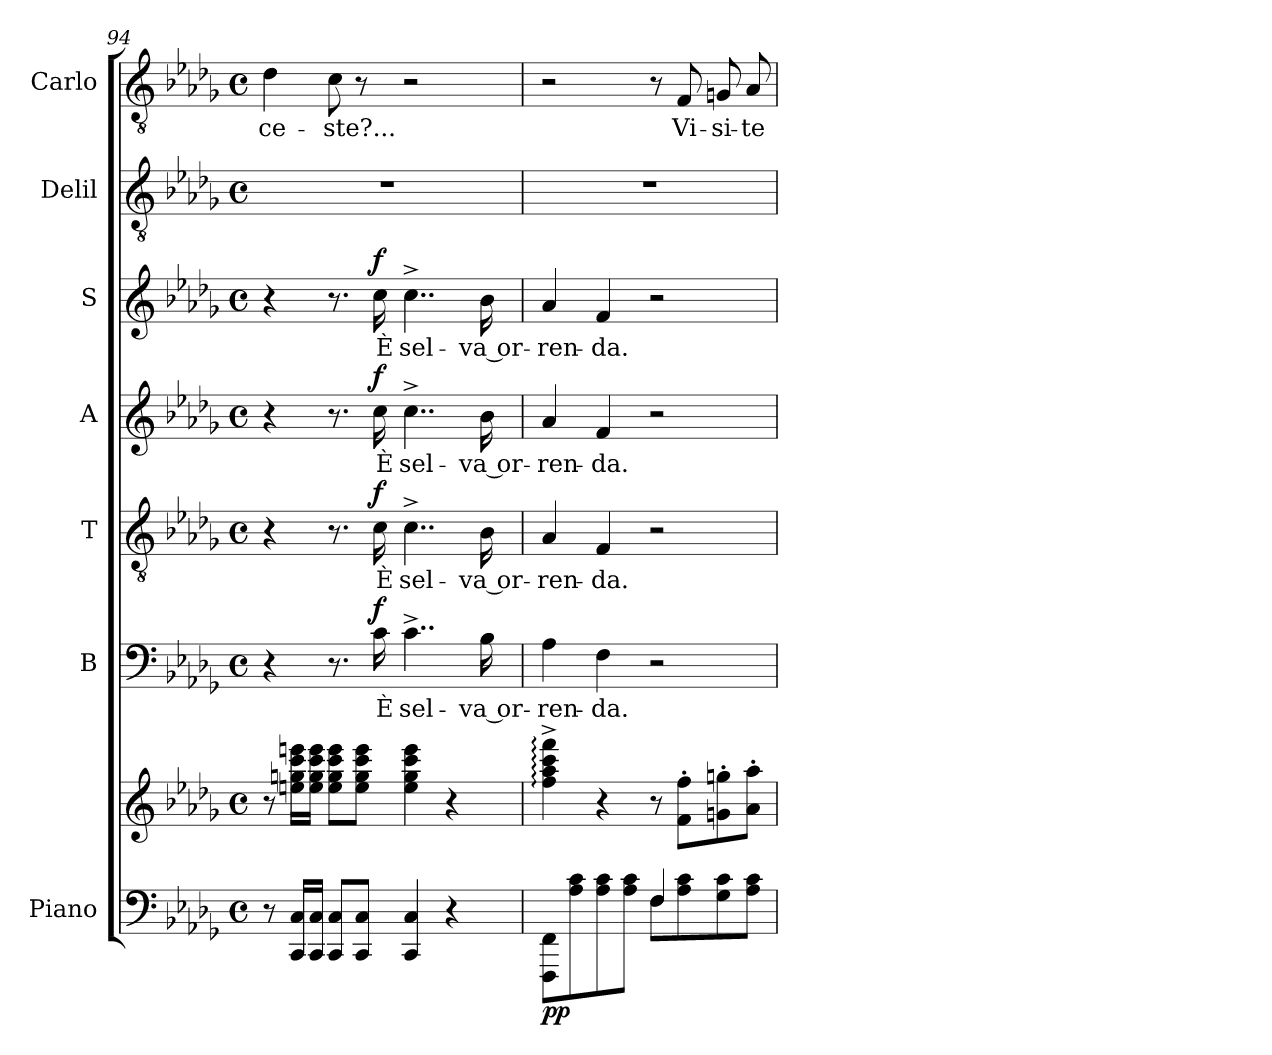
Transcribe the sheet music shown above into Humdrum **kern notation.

**kern	**kern	**dynam	**kern	**text	**dynam	**kern	**text	**dynam	**kern	**text	**dynam	**kern	**text	**dynam	**kern	**kern	**text
*part7	*part7	*part7	*part6	*part6	*part6	*part5	*part5	*part5	*part4	*part4	*part4	*part3	*part3	*part3	*part2	*part1	*part1
*staff8	*staff7	*staff7/8	*staff6	*staff6	*staff6	*staff5	*staff5	*staff5	*staff4	*staff4	*staff4	*staff3	*staff3	*staff3	*staff2	*staff1	*staff1
*I"Piano	*	*	*I"B	*	*	*I"T	*	*	*I"A	*	*	*I"S	*	*	*I"Delil	*I"Carlo	*
*I'Pno	*	*	*I'B	*	*	*I'T	*	*	*I'A	*	*	*I'S	*	*	*	*	*
!!LO:PB:g=z
*clefF4	*clefG2	*	*clefF4	*	*	*clefGv2	*	*	*clefG2	*	*	*clefG2	*	*	*clefGv2	*clefGv2	*
*k[b-e-a-d-g-]	*k[b-e-a-d-g-]	*	*k[b-e-a-d-g-]	*	*	*k[b-e-a-d-g-]	*	*	*k[b-e-a-d-g-]	*	*	*k[b-e-a-d-g-]	*	*	*k[b-e-a-d-g-]	*k[b-e-a-d-g-]	*
*M4/4	*M4/4	*	*M4/4	*	*	*M4/4	*	*	*M4/4	*	*	*M4/4	*	*	*M4/4	*M4/4	*
*met(c)	*met(c)	*	*met(c)	*	*	*met(c)	*	*	*met(c)	*	*	*met(c)	*	*	*met(c)	*met(c)	*
=94	=94	=94	=94	=94	=94	=94	=94	=94	=94	=94	=94	=94	=94	=94	=94	=94	=94
8r	8r	.	4r	.	.	4r	.	.	4r	.	.	4r	.	.	1r	4d-\	-ce-
16CC/ 16C/LL	16een\ 16ggn\ 16ccc\ 16eeen\LL	.	.	.	.	.	.	.	.	.	.	.	.	.	.	.	.
16CC/ 16C/JJ	16ee\ 16gg\ 16ccc\ 16eee\JJ	.	.	.	.	.	.	.	.	.	.	.	.	.	.	.	.
8CC/ 8C/L	8ee\ 8gg\ 8ccc\ 8eee\L	.	8.r	.	.	8.r	.	.	8.r	.	.	8.r	.	.	.	8c\	-ste?...
8CC/ 8C/J	8ee\ 8gg\ 8ccc\ 8eee\J	.	.	.	.	.	.	.	.	.	.	.	.	.	.	8r	.
!	!	!	!	!	!LO:DY:a	!	!	!LO:DY:a	!	!	!LO:DY:a	!	!	!LO:DY:a	!	!	!
.	.	.	16c\	È	f	16c\	È	f	16cc\	È	f	16cc\	È	f	.	.	.
4CC/ 4C/	4ee\ 4gg\ 4ccc\ 4eee\	.	4..c^\	sel-	.	4..c^\	sel-	.	4..cc^\	sel-	.	4..cc^\	sel-	.	.	2r	.
4r	4r	.	.	.	.	.	.	.	.	.	.	.	.	.	.	.	.
.	.	.	16B-\	-va or-	.	16B-\	-va or-	.	16b-\	-va or-	.	16b-\	-va or-	.	.	.	.
=95	=95	=95	=95	=95	=95	=95	=95	=95	=95	=95	=95	=95	=95	=95	=95	=95	=95
*^	*	*	*	*	*	*	*	*	*	*	*	*	*	*	*	*	*
!	!	!	!LO:DY:b=2	!	!	!	!	!	!	!	!	!	!	!	!	!	!	!
!	!	!	!LO:DY:n=1:b	!	!	!	!	!	!	!	!	!	!	!	!	!	!	!
2rcyy	8FFF\ 8FF\L	4ff\:^ 4aa-\:^ 4ccc\:^ 4fff\:^	p p	4A-\	-ren-	.	4A-/	-ren-	.	4a-/	-ren-	.	4a-/	-ren-	.	1r	2r	.
.	8A-\ 8c\	.	.	.	.	.	.	.	.	.	.	.	.	.	.	.	.	.
.	8A-\ 8c\	4r	.	4F\	-da.	.	4F/	-da.	.	4f/	-da.	.	4f/	-da.	.	.	.	.
.	8A-\ 8c\J	.	.	.	.	.	.	.	.	.	.	.	.	.	.	.	.	.
4F/	8F\L	8r	.	2r	.	.	2r	.	.	2r	.	.	2r	.	.	.	8r	.
.	8A-\ 8c\	8f\' 8ff\'L	.	.	.	.	.	.	.	.	.	.	.	.	.	.	8F/	Vi-
4rcyy	8G-\ 8c\	8gn\' 8ggn\'	.	.	.	.	.	.	.	.	.	.	.	.	.	.	8Gn/	-si-
.	8A-\ 8c\J	8a-\' 8aa-\'J	.	.	.	.	.	.	.	.	.	.	.	.	.	.	8A-/	-te-
*v	*v	*	*	*	*	*	*	*	*	*	*	*	*	*	*	*	*	*
=	=	=	=	=	=	=	=	=	=	=	=	=	=	=	=	=	=
*-	*-	*-	*-	*-	*-	*-	*-	*-	*-	*-	*-	*-	*-	*-	*-	*-	*-
